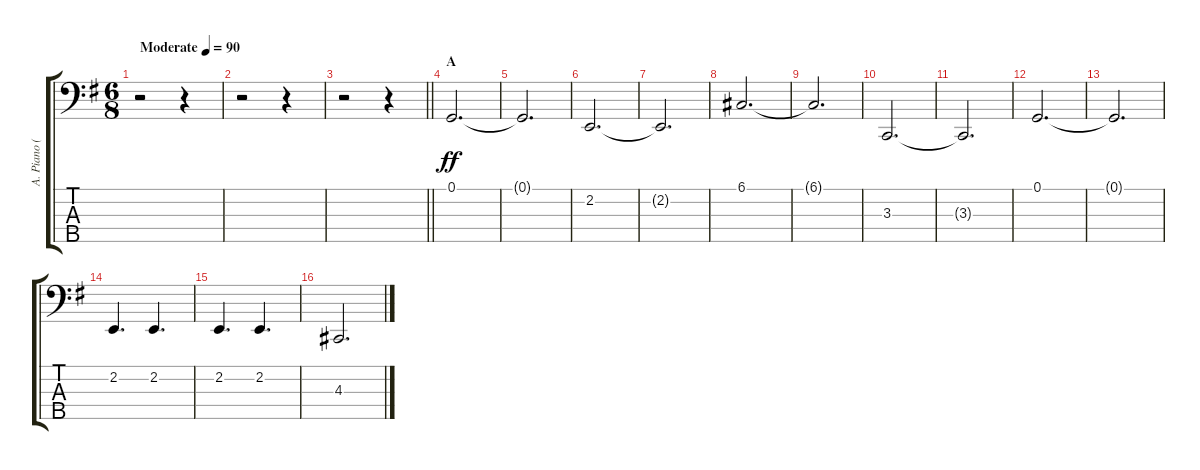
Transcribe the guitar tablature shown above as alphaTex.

\track ("A. Piano (Left Hand)" "A. Piano (") {instrument acousticgrandpiano}
\staff {score tabs}
\tuning (G2 D2 A1 E1 B0) {hide}
\ts (6 8)
\tempo (90 "Moderate")
\clef f4
\ks g
r.2{dy ff instrument acousticgrandpiano} r.4 |
r.2 r.4 |
\barLineRight lightlight
r.2 r.4 |
\section ("" "A")
0.1.2{d} |
0.1{t}.2{d} |
2.2.2{d} |
2.2{t}.2{d} |
6.1.2{d} |
6.1{t}.2{d} |
3.3.2{d} |
3.3{t}.2{d} |
0.1.2{d} |
0.1{t}.2{d} |
2.2.4{d} 2.2.4{d} |
2.2.4{d} 2.2.4{d} |
4.3.2{d}
